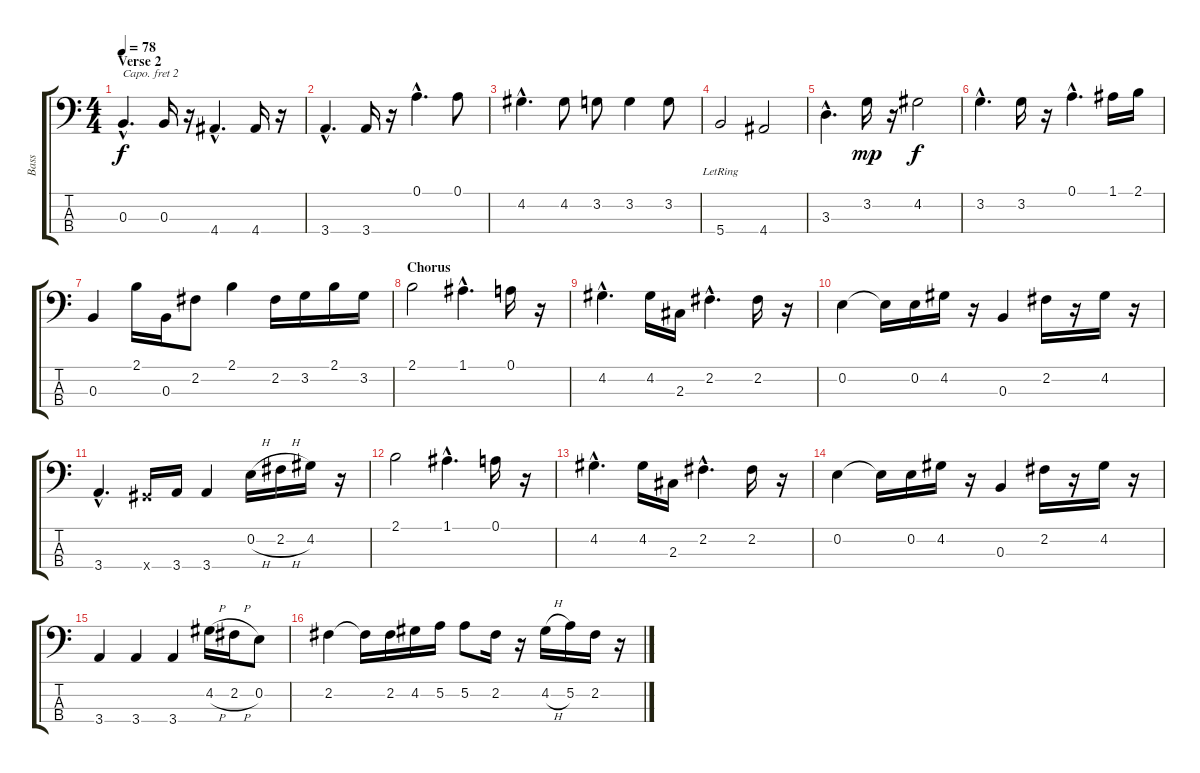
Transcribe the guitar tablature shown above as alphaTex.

\track ("Bass" "Bass") {instrument acousticguitarnylon}
\staff {score tabs}
\capo 2
\tuning (G2 D2 A1 E1) {hide}
\ts (4 4)
\section ("" "Verse 2")
\tempo 78
\clef f4
\ks c
0.3{hac}.4{d dy f} 0.3.16 r.16 4.4{hac}.4{d} 4.4.16 r.16 |
3.4{hac}.4{d} 3.4.16 r.16 0.1{hac}.4{d} 0.1.8 |
4.2{hac}.4{d} 4.2.8 3.2.8 3.2.4 3.2.8 |
5.4{lr}.2 4.4.2 |
3.3{hac}.4{d} 3.2.16{dy mp} r.16 4.2.2{dy f} |
3.2{hac}.4{d} 3.2.16 r.16 0.1{hac}.4{d} 1.1.16 2.1.16 |
0.3.4 2.1.16 0.3.16 2.2.8 2.1.4 2.2.16 3.2.16 2.1.16 3.2.16 |
\section ("" "Chorus")
2.1.2 1.1{hac}.4{d} 0.1.16 r.16 |
4.2{hac}.4{d} 4.2.16 2.3.16 2.2{hac}.4{d} 2.2.16 r.16 |
0.2.4 0.2{t}.16 0.2.16 4.2.16 r.16 0.3.4 2.2.16 r.16 4.2.16 r.16 |
3.4{hac}.4{d} 2.4{x}.16 3.4.16 3.4.4 0.2{h}.16 2.2{h}.16 4.2.16 r.16 |
2.1.2 1.1{hac}.4{d} 0.1.16 r.16 |
4.2{hac}.4{d} 4.2.16 2.3.16 2.2{hac}.4{d} 2.2.16 r.16 |
0.2.4 0.2{t}.16 0.2.16 4.2.16 r.16 0.3.4 2.2.16 r.16 4.2.16 r.16 |
3.4.4 3.4.4 3.4.4 4.2{h}.16 2.2{h}.16 0.2.8 |
2.2.4 2.2{t}.16 2.2.16 4.2.16 5.2.16 5.2.8 2.2.16 r.16 4.2{h}.16 5.2.16 2.2.16 r.16
